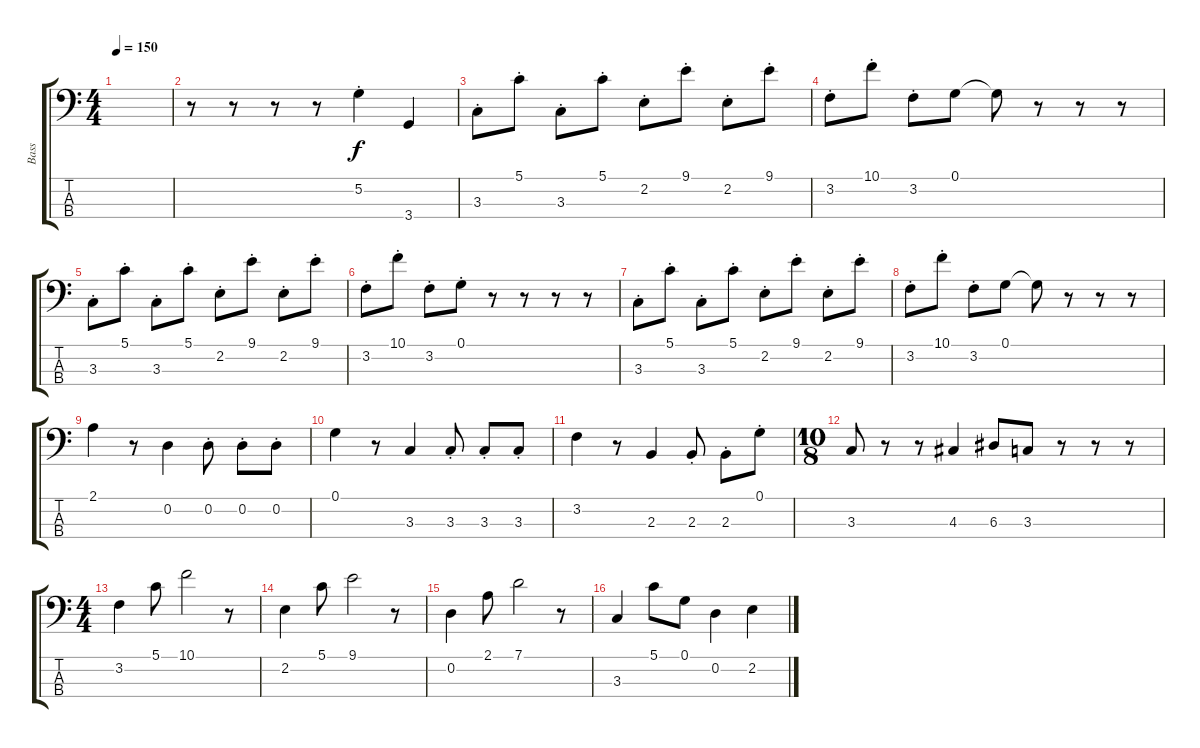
\track ("Bass" "Bass") {instrument electricbassfinger}
\staff {score tabs}
\tuning (G2 D2 A1 E1) {hide}
\ts (4 4)
\tempo 150
\clef f4
\ks c
|
r.8 r.8 r.8 r.8 5.2{st}.4 3.4.4 |
3.3{st}.8 5.1{st}.8 3.3{st}.8 5.1{st}.8 2.2{st}.8 9.1{st}.8 2.2{st}.8 9.1{st}.8 |
3.2{st}.8 10.1{st}.8 3.2{st}.8 0.1.8 0.1{t}.8 r.8 r.8 r.8 |
3.3{st}.8 5.1{st}.8 3.3{st}.8 5.1{st}.8 2.2{st}.8 9.1{st}.8 2.2{st}.8 9.1{st}.8 |
3.2{st}.8 10.1{st}.8 3.2{st}.8 0.1{st}.8 r.8 r.8 r.8 r.8 |
3.3{st}.8 5.1{st}.8 3.3{st}.8 5.1{st}.8 2.2{st}.8 9.1{st}.8 2.2{st}.8 9.1{st}.8 |
3.2{st}.8 10.1{st}.8 3.2{st}.8 0.1.8 0.1{t}.8 r.8 r.8 r.8 |
2.1.4 r.8 0.2.4 0.2{st}.8 0.2{st}.8 0.2{st}.8 |
0.1.4 r.8 3.3.4 3.3{st}.8 3.3{st}.8 3.3{st}.8 |
3.2.4 r.8 2.3.4 2.3{st}.8 2.3{st}.8 0.1{st}.8 |
\ts (10 8)
3.3.8 r.8 r.8 4.3.4 6.3.8 3.3.8 r.8 r.8 r.8 |
\ts (4 4)
3.2.4 5.1.8 10.1.2 r.8 |
2.2.4 5.1.8 9.1.2 r.8 |
0.2.4 2.1.8 7.1.2 r.8 |
3.3.4 5.1.8 0.1.8 0.2.4 2.2.4
